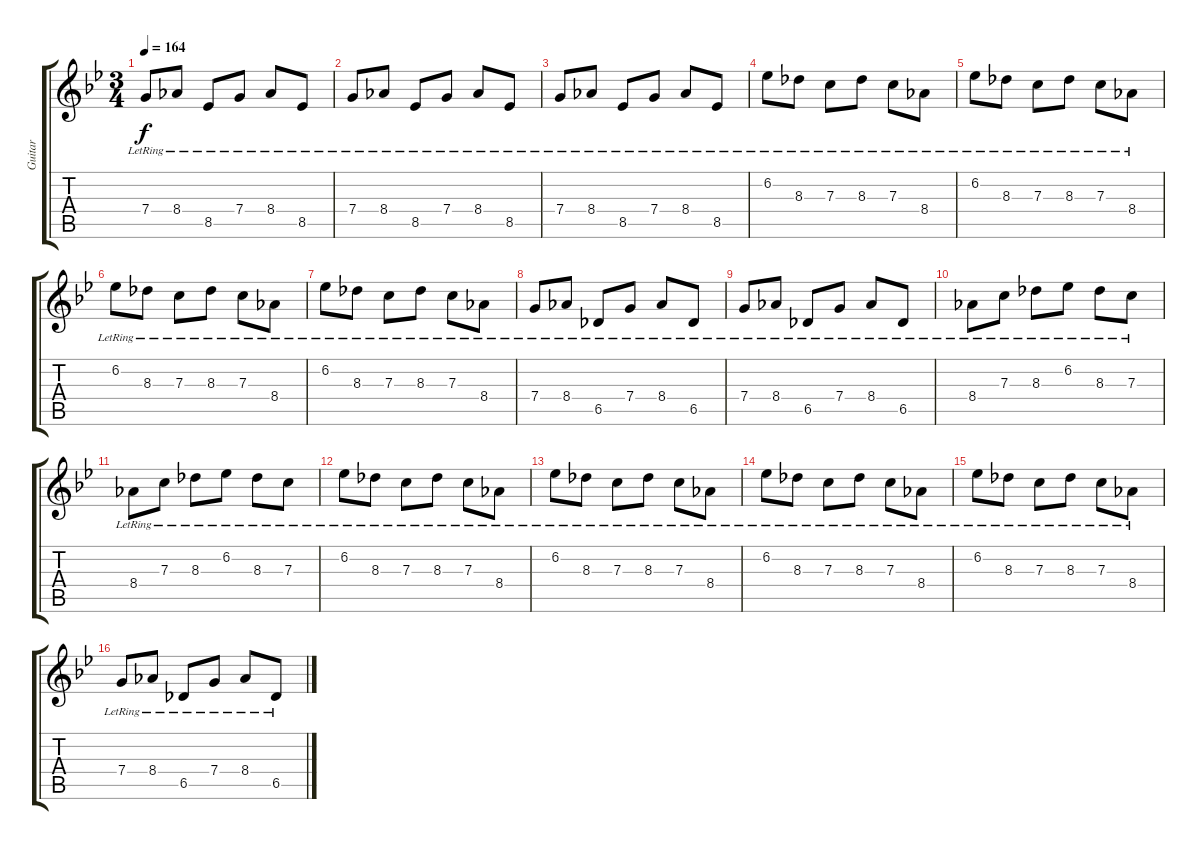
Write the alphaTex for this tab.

\track ("Guitar" "Guitar") {instrument electricguitarjazz}
\staff {score tabs}
\tuning (D4 A3 F3 C3 G2 C2) {hide}
\ts (3 4)
\tempo 164
\clef g2
\ks bb
7.4{lr}.8{dy f} 8.4{lr}.8 8.5{lr}.8 7.4{lr}.8 8.4{lr}.8 8.5{lr}.8 |
7.4{lr}.8 8.4{lr}.8 8.5{lr}.8 7.4{lr}.8 8.4{lr}.8 8.5{lr}.8 |
7.4{lr}.8 8.4{lr}.8 8.5{lr}.8 7.4{lr}.8 8.4{lr}.8 8.5{lr}.8 |
6.2{lr}.8 8.3{lr}.8 7.3{lr}.8 8.3{lr}.8 7.3{lr}.8 8.4{lr}.8 |
6.2{lr}.8 8.3{lr}.8 7.3{lr}.8 8.3{lr}.8 7.3{lr}.8 8.4{lr}.8 |
6.2{lr}.8 8.3{lr}.8 7.3{lr}.8 8.3{lr}.8 7.3{lr}.8 8.4{lr}.8 |
6.2{lr}.8 8.3{lr}.8 7.3{lr}.8 8.3{lr}.8 7.3{lr}.8 8.4{lr}.8 |
7.4{lr}.8 8.4{lr}.8 6.5{lr}.8 7.4{lr}.8 8.4{lr}.8 6.5{lr}.8 |
7.4{lr}.8 8.4{lr}.8 6.5{lr}.8 7.4{lr}.8 8.4{lr}.8 6.5{lr}.8 |
8.4{lr}.8 7.3{lr}.8 8.3{lr}.8 6.2{lr}.8 8.3{lr}.8 7.3{lr}.8 |
8.4{lr}.8 7.3{lr}.8 8.3{lr}.8 6.2{lr}.8 8.3{lr}.8 7.3{lr}.8 |
6.2{lr}.8 8.3{lr}.8 7.3{lr}.8 8.3{lr}.8 7.3{lr}.8 8.4{lr}.8 |
6.2{lr}.8 8.3{lr}.8 7.3{lr}.8 8.3{lr}.8 7.3{lr}.8 8.4{lr}.8 |
6.2{lr}.8 8.3{lr}.8 7.3{lr}.8 8.3{lr}.8 7.3{lr}.8 8.4{lr}.8 |
6.2{lr}.8 8.3{lr}.8 7.3{lr}.8 8.3{lr}.8 7.3{lr}.8 8.4{lr}.8 |
7.4{lr}.8 8.4{lr}.8 6.5{lr}.8 7.4{lr}.8 8.4{lr}.8 6.5{lr}.8
